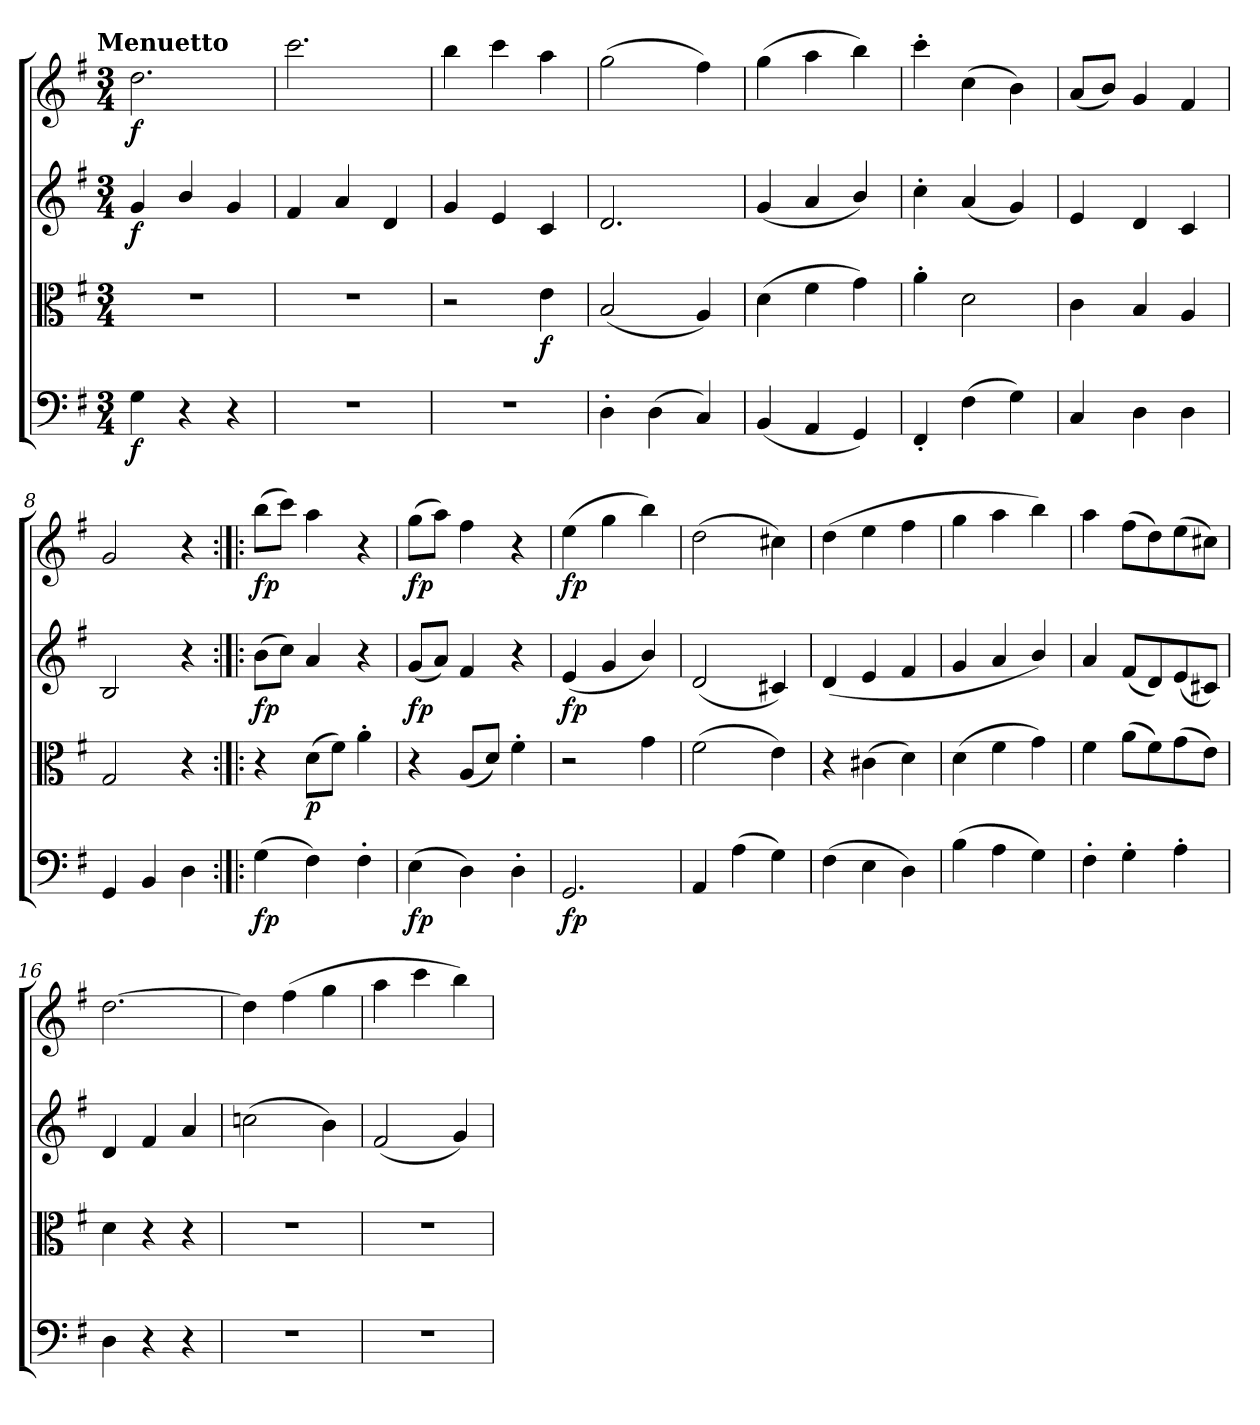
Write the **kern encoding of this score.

**kern	**dynam	**kern	**dynam	**kern	**dynam	**kern	**dynam
*part4	*part4	*part3	*part3	*part2	*part2	*part1	*part1
*staff4	*staff4	*staff3	*staff3	*staff2	*staff2	*staff1	*staff1
*clefF4	*	*clefC3	*	*clefG2	*	*clefG2	*
*k[f#]	*	*k[f#]	*	*k[f#]	*	*k[f#]	*
*G:	*	*G:	*	*G:	*	*G:	*
!!LO:TX:omd:t=Menuetto
*M3/4	*	*M3/4	*	*M3/4	*	*M3/4	*
=	=	=	=	=	=	=	=
4G\	f	2.r	.	4g/	f	2.dd\	f
4r	.	.	.	4b/	.	.	.
4r	.	.	.	4g/	.	.	.
=2	=2	=2	=2	=2	=2	=2	=2
2.r	.	2.r	.	4f#/	.	2.ccc\	.
.	.	.	.	4a/	.	.	.
.	.	.	.	4d/	.	.	.
=3	=3	=3	=3	=3	=3	=3	=3
2.r	.	2r	.	4g/	.	4bb\	.
.	.	.	.	4e/	.	4ccc\	.
.	.	4e\	f	4c/	.	4aa\	.
=4	=4	=4	=4	=4	=4	=4	=4
4D'\	.	(2B/	.	2.d/	.	(2gg\	.
(4D\	.	.	.	.	.	.	.
4C/)	.	4A/)	.	.	.	4ff#\)	.
=5	=5	=5	=5	=5	=5	=5	=5
(4BB/	.	(4d\	.	(4g/	.	(4gg\	.
4AA/	.	4f#\	.	4a/	.	4aa\	.
4GG/)	.	4g\)	.	4b/)	.	4bb\)	.
=6	=6	=6	=6	=6	=6	=6	=6
4FF#'/	.	4a'\	.	4cc'\	.	4ccc'\	.
(4F#\	.	2d\	.	(4a/	.	(4cc\	.
4G\)	.	.	.	4g/)	.	4b\)	.
=7	=7	=7	=7	=7	=7	=7	=7
4C/	.	4c\	.	4e/	.	(8a/L	.
.	.	.	.	.	.	8b/J)	.
4D\	.	4B/	.	4d/	.	4g/	.
4D\	.	4A/	.	4c/	.	4f#/	.
=8	=8	=8	=8	=8	=8	=8	=8
4GG/	.	2G/	.	2B/	.	2g/	.
4BB/	.	.	.	.	.	.	.
4D\	.	4r	.	4r	.	4r	.
=9:|!|:	=9:|!|:	=9:|!|:	=9:|!|:	=9:|!|:	=9:|!|:	=9:|!|:	=9:|!|:
(4G\	fp	4r	.	(8b\L	fp	(8bb\L	fp
.	.	.	.	8cc\J)	.	8ccc\J)	.
4F#\)	.	(8d\L	p	4a/	.	4aa\	.
.	.	8f#\J)	.	.	.	.	.
4F#'\	.	4a'\	.	4r	.	4r	.
=10	=10	=10	=10	=10	=10	=10	=10
(4E\	fp	4r	.	(8g/L	fp	(8gg\L	fp
.	.	.	.	8a/J)	.	8aa\J)	.
4D\)	.	(8A/L	.	4f#/	.	4ff#\	.
.	.	8d/J)	.	.	.	.	.
4D'\	.	4f#'\	.	4r	.	4r	.
=11	=11	=11	=11	=11	=11	=11	=11
2.GG/	fp	2r	.	(4e/	fp	(4ee\	fp
.	.	.	.	4g/	.	4gg\	.
.	.	4g\	.	4b/)	.	4bb\)	.
=12	=12	=12	=12	=12	=12	=12	=12
4AA/	.	(2f#\	.	(2d/	.	(2dd\	.
(4A\	.	.	.	.	.	.	.
4G\)	.	4e\)	.	4c#X/)	.	4cc#X\)	.
=13	=13	=13	=13	=13	=13	=13	=13
(4F#\	.	4r	.	(4d/	.	(4dd\	.
4E\	.	(4c#X\	.	4e/	.	4ee\	.
4D\)	.	4d\)	.	4f#/	.	4ff#\	.
=14	=14	=14	=14	=14	=14	=14	=14
(4B\	.	(4d\	.	4g/	.	4gg\	.
4A\	.	4f#\	.	4a/	.	4aa\	.
4G\)	.	4g\)	.	4b/)	.	4bb\)	.
=15	=15	=15	=15	=15	=15	=15	=15
4F#'\	.	4f#\	.	4a/	.	4aa\	.
4G'\	.	(8a\L	.	(8f#/L	.	(8ff#\L	.
.	.	8f#\)	.	8d/)	.	8dd\)	.
4A'\	.	(8g\	.	(8e/	.	(8ee\	.
.	.	8e\J)	.	8c#X/J)	.	8cc#X\J)	.
=16	=16	=16	=16	=16	=16	=16	=16
4D\	.	4d\	.	4d/	.	[2.dd\	.
4r	.	4r	.	4f#/	.	.	.
4r	.	4r	.	4a/	.	.	.
=17	=17	=17	=17	=17	=17	=17	=17
2.r	.	2.r	.	(2ccn\	.	4dd\]	.
.	.	.	.	.	.	(4ff#\	.
.	.	.	.	4b\)	.	4gg\	.
=18	=18	=18	=18	=18	=18	=18	=18
2.r	.	2.r	.	(2f#/	.	4aa\	.
.	.	.	.	.	.	4ccc\	.
.	.	.	.	4g/)	.	4bb\)	.
=	=	=	=	=	=	=	=
*-	*-	*-	*-	*-	*-	*-	*-
